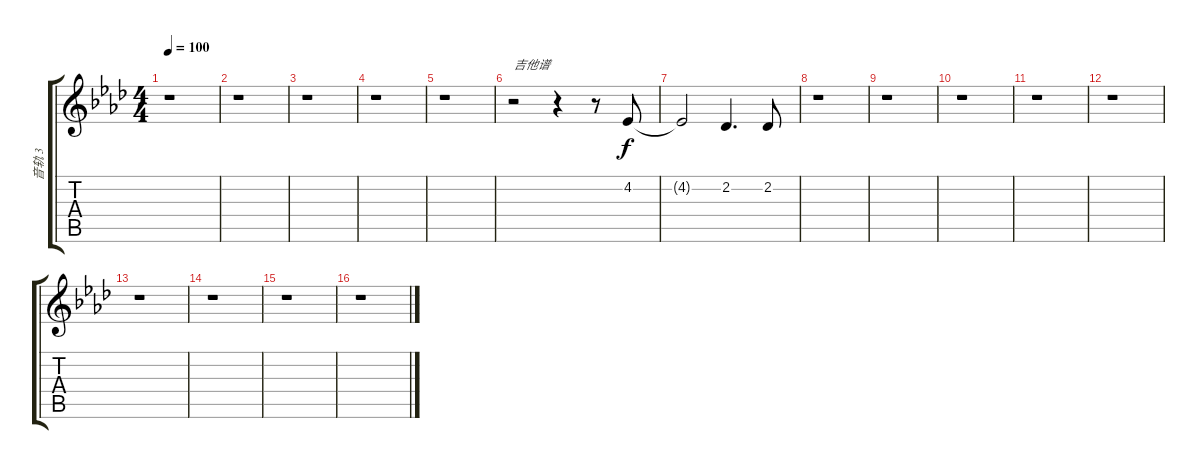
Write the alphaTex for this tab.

\track ("音轨 3" "音轨 3") {instrument electricgrandpiano}
\staff {score tabs}
\tuning (E4 B3 G3 D3 A2 E2) {hide}
\ts (4 4)
\tempo 100
\clef g2
\ks ab
r.1{dy f} |
r.1 |
r.1 |
r.1 |
r.1 |
r.2{txt "吉他谱"} r.4 r.8 4.2.8 |
4.2{t}.2 2.2.4{d} 2.2.8 |
r.1 |
r.1 |
r.1 |
r.1 |
r.1 |
r.1 |
r.1 |
r.1 |
r.1
